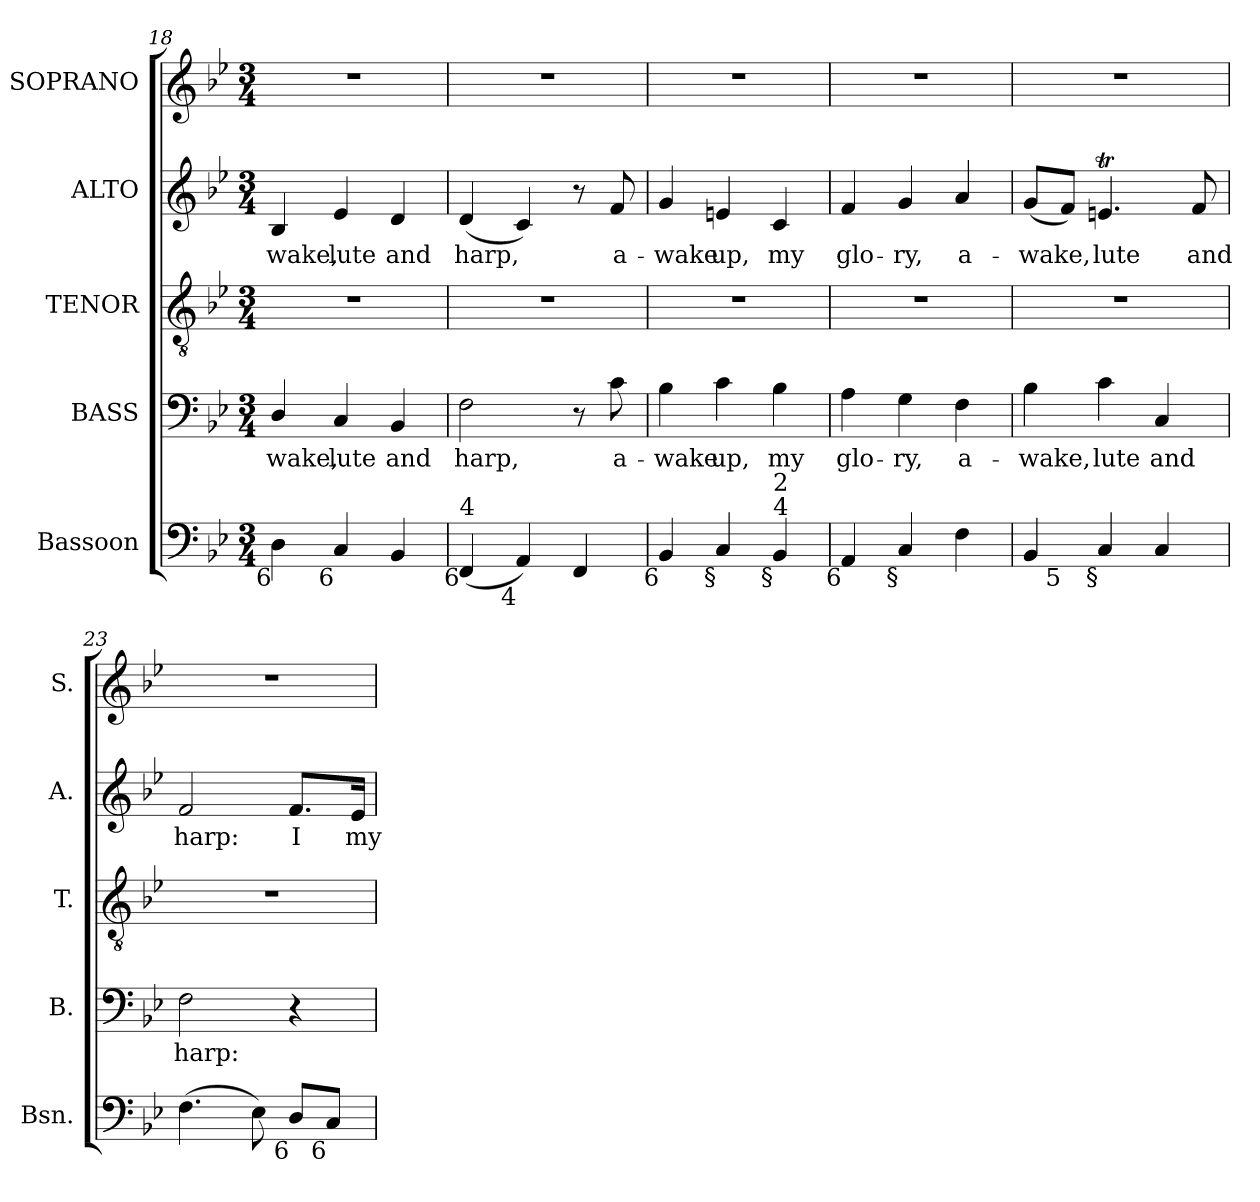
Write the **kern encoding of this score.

**kern	**kern	**text	**kern	**kern	**text	**kern
*part5	*part4	*part4	*part3	*part2	*part2	*part1
*staff5	*staff4	*staff4	*staff3	*staff2	*staff2	*staff1
*I"Bassoon	*I"BASS	*	*I"TENOR	*I"ALTO	*	*I"SOPRANO
*I'Bsn.	*I'B.	*	*I'T.	*I'A.	*	*I'S.
*clefF4	*clefF4	*	*clefGv2	*clefG2	*	*clefG2
*	*	*	*ITrd7c12	*	*	*
*k[b-e-]	*k[b-e-]	*	*k[b-e-]	*k[b-e-]	*	*k[b-e-]
*B-:	*B-:	*	*B-:	*B-:	*	*B-:
*M3/4	*M3/4	*	*M3/4	*M3/4	*	*M3/4
=18	=18	=18	=18	=18	=18	=18
!	!	!LO:LY:b:color=#000000	!LO:N:vis=1	!	!	!
!LO:TX:b:rj:t=6	!	!	!	!	!	!
!	!	!	!	!	!LO:LY:b:color=#000000	!LO:N:vis=1
4Di\	4Di/	-wake,	2.r	4B-i/	-wake,	2.r
!	!	!LO:LY:b:color=#000000	!	!	!	!
!LO:TX:b:rj:t=6	!	!	!	!	!	!
!	!	!	!	!	!LO:LY:b:color=#000000	!
4Ci/	4Ci/	lute	.	4e-i/	lute	.
!	!	!LO:LY:b:color=#000000	!	!	!	!
!	!	!	!	!	!LO:LY:b:color=#000000	!
4BB-i/	4BB-i/	and	.	4di/	and	.
=19	=19	=19	=19	=19	=19	=19
!	!	!LO:LY:b:color=#000000	!LO:N:vis=1	!	!	!
!LO:TX:b:rj:t=6	!	!	!	!	!	!
!LO:TX:t=4	!	!	!	!	!	!
!	!	!	!	!	!LO:LY:b:color=#000000	!LO:N:vis=1
(4FFi/	2Fi\	harp,	2.r	(4di/	harp,	2.r
!LO:TX:b:rj:t=4	!	!	!	!	!	!
4AAi/)	.	.	.	4ci/)	.	.
4FFi/	8r	.	.	8r	.	.
!	!	!LO:LY:b:color=#000000	!	!	!	!
!	!	!	!	!	!LO:LY:b:color=#000000	!
.	8ci\	a-	.	8fi/	a-	.
=20	=20	=20	=20	=20	=20	=20
!	!	!LO:LY:b:color=#000000	!LO:N:vis=1	!	!	!
!LO:TX:b:rj:t=6	!	!	!	!	!	!
!	!	!	!	!	!LO:LY:b:color=#000000	!LO:N:vis=1
4BB-i/	4B-i\	-wake	2.r	4gi/	-wake	2.r
!	!	!LO:LY:b:color=#000000	!	!	!	!
!LO:TX:b:rj:t=§	!	!	!	!	!	!
!	!	!	!	!	!LO:LY:b:color=#000000	!
4Ci/	4ci\	up,	.	4eni/	up,	.
!	!	!LO:LY:b:color=#000000	!	!	!	!
!LO:TX:b:rj:t=§	!	!	!	!	!	!
!LO:TX:t=4	!	!	!	!	!	!
!LO:TX:t=2	!	!	!	!	!	!
!	!	!	!	!	!LO:LY:b:color=#000000	!
4BB-i/	4B-i\	my	.	4ci/	my	.
=21	=21	=21	=21	=21	=21	=21
!	!	!LO:LY:b:color=#000000	!LO:N:vis=1	!	!	!
!LO:TX:b:rj:t=6	!	!	!	!	!	!
!	!	!	!	!	!LO:LY:b:color=#000000	!LO:N:vis=1
4AAi/	4Ai\	glo-	2.r	4fi/	glo-	2.r
!	!	!LO:LY:b:color=#000000	!	!	!	!
!LO:TX:b:rj:t=§	!	!	!	!	!	!
!	!	!	!	!	!LO:LY:b:color=#000000	!
4Ci/	4Gi\	-ry,	.	4gi/	-ry,	.
!	!	!LO:LY:b:color=#000000	!	!	!	!
!	!	!	!	!	!LO:LY:b:color=#000000	!
4Fi\	4Fi\	a-	.	4ai/	a-	.
=22	=22	=22	=22	=22	=22	=22
!	!	!LO:LY:b:color=#000000	!LO:N:vis=1	!	!	!
!LO:TX:b:rj:t=6	!	!	!	!	!	!
!	!	!	!	!	!LO:LY:b:color=#000000	!LO:N:vis=1
*^	*	*	*	*	*	*
4BB-i/	8ryy	4B-i\	-wake,	2.r	(8gi/L	-wake,	2.r
!	!LO:TX:b:rj:t=5	!	!	!	!	!	!
.	2ryy	.	.	.	8fi/J)	.	.
!	!	!	!LO:LY:b:color=#000000	!	!	!	!
!LO:TX:b:rj:t=§	!	!	!	!	!	!	!
!	!	!	!	!	!	!LO:LY:b:color=#000000	!
4Ci/	.	4ci\	lute	.	4.enti/	lute	.
!	!	!	!LO:LY:b:color=#000000	!	!	!	!
4Ci/	.	4Ci/	and	.	.	.	.
!	!	!	!	!	!	!LO:LY:b:color=#000000	!
.	8ryy	.	.	.	8fi/	and	.
*v	*v	*	*	*	*	*	*
!!LO:LB:g=z
=23	=23	=23	=23	=23	=23	=23
*^	*	*	*	*	*	*
!	!	!	!LO:LY:b:color=#000000	!LO:N:vis=1	!	!	!
*v	*v	*	*	*	*	*	*
*^	*	*	*	*	*	*
!	!	!	!	!	!	!LO:LY:b:color=#000000	!LO:N:vis=1
*v	*v	*	*	*	*	*	*
(4.Fi\	2Fi\	harp:	2.r	2fi/	harp:	2.r
8E-i\)	.	.	.	.	.	.
!LO:TX:b:rj:t=6	!	!	!	!	!	!
!	!	!	!	!	!LO:LY:b:color=#000000	!
8Di/L	4r	.	.	8.fi/L	I	.
!LO:TX:b:rj:t=6	!	!	!	!	!	!
8Ci/J	.	.	.	.	.	.
!	!	!	!	!	!LO:LY:b:color=#000000	!
.	.	.	.	16e-i/Jk	my-	.
=	=	=	=	=	=	=
*-	*-	*-	*-	*-	*-	*-
